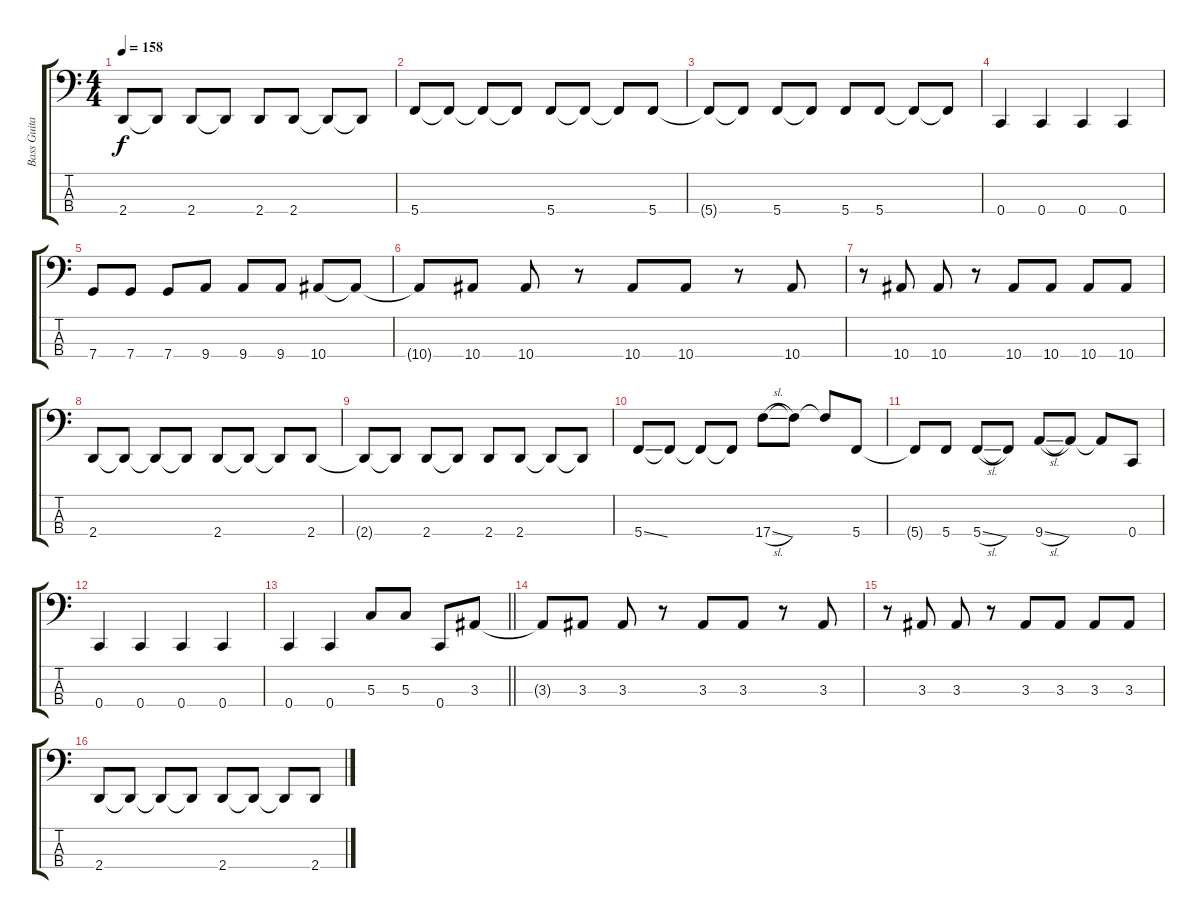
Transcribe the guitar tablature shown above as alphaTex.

\track ("Bass Guitar" "Bass Guita") {instrument electricbassfinger}
\staff {score tabs}
\tuning (F2 C2 G1 C1) {hide}
\ts (4 4)
\tempo 158
\clef f4
\ks c
2.4{t}.8{dy f} 2.4{t}.8 2.4.8 2.4{t}.8 2.4.8 2.4.8 2.4{t}.8 2.4{t}.8 |
5.4.8 5.4{t}.8 5.4{t}.8 5.4{t}.8 5.4.8 5.4{t}.8 5.4{t}.8 5.4.8 |
5.4{t}.8 5.4{t}.8 5.4.8 5.4{t}.8 5.4.8 5.4.8 5.4{t}.8 5.4{t}.8 |
0.4.4 0.4.4 0.4.4 0.4.4 |
7.4.8 7.4.8 7.4.8 9.4.8 9.4.8 9.4.8 10.4.8 10.4{t}.8 |
10.4{t}.8 10.4.8 10.4.8 r.8 10.4.8 10.4.8 r.8 10.4.8 |
r.8 10.4.8 10.4.8 r.8 10.4.8 10.4.8 10.4.8 10.4.8 |
2.4.8 2.4{t}.8 2.4{t}.8 2.4{t}.8 2.4.8 2.4{t}.8 2.4{t}.8 2.4.8 |
2.4{t}.8 2.4{t}.8 2.4.8 2.4{t}.8 2.4.8 2.4.8 2.4{t}.8 2.4{t}.8 |
5.4{ss}.8 5.4{t}.8 5.4{t}.8 5.4{t}.8 17.4{sl}.8 17.4{t}.8 17.4{t}.8 5.4.8 |
5.4{t}.8 5.4.8 5.4{sl}.8 5.4{t}.8 9.4{sl}.8 9.4{t}.8 9.4{t}.8 0.4.8 |
0.4.4 0.4.4 0.4.4 0.4.4 |
\barLineRight lightlight
0.4.4 0.4.4 5.3.8 5.3.8 0.4.8 3.3.8 |
3.3{t}.8 3.3.8 3.3.8 r.8 3.3.8 3.3.8 r.8 3.3.8 |
r.8 3.3.8 3.3.8 r.8 3.3.8 3.3.8 3.3.8 3.3.8 |
2.4.8 2.4{t}.8 2.4{t}.8 2.4{t}.8 2.4.8 2.4{t}.8 2.4{t}.8 2.4.8
